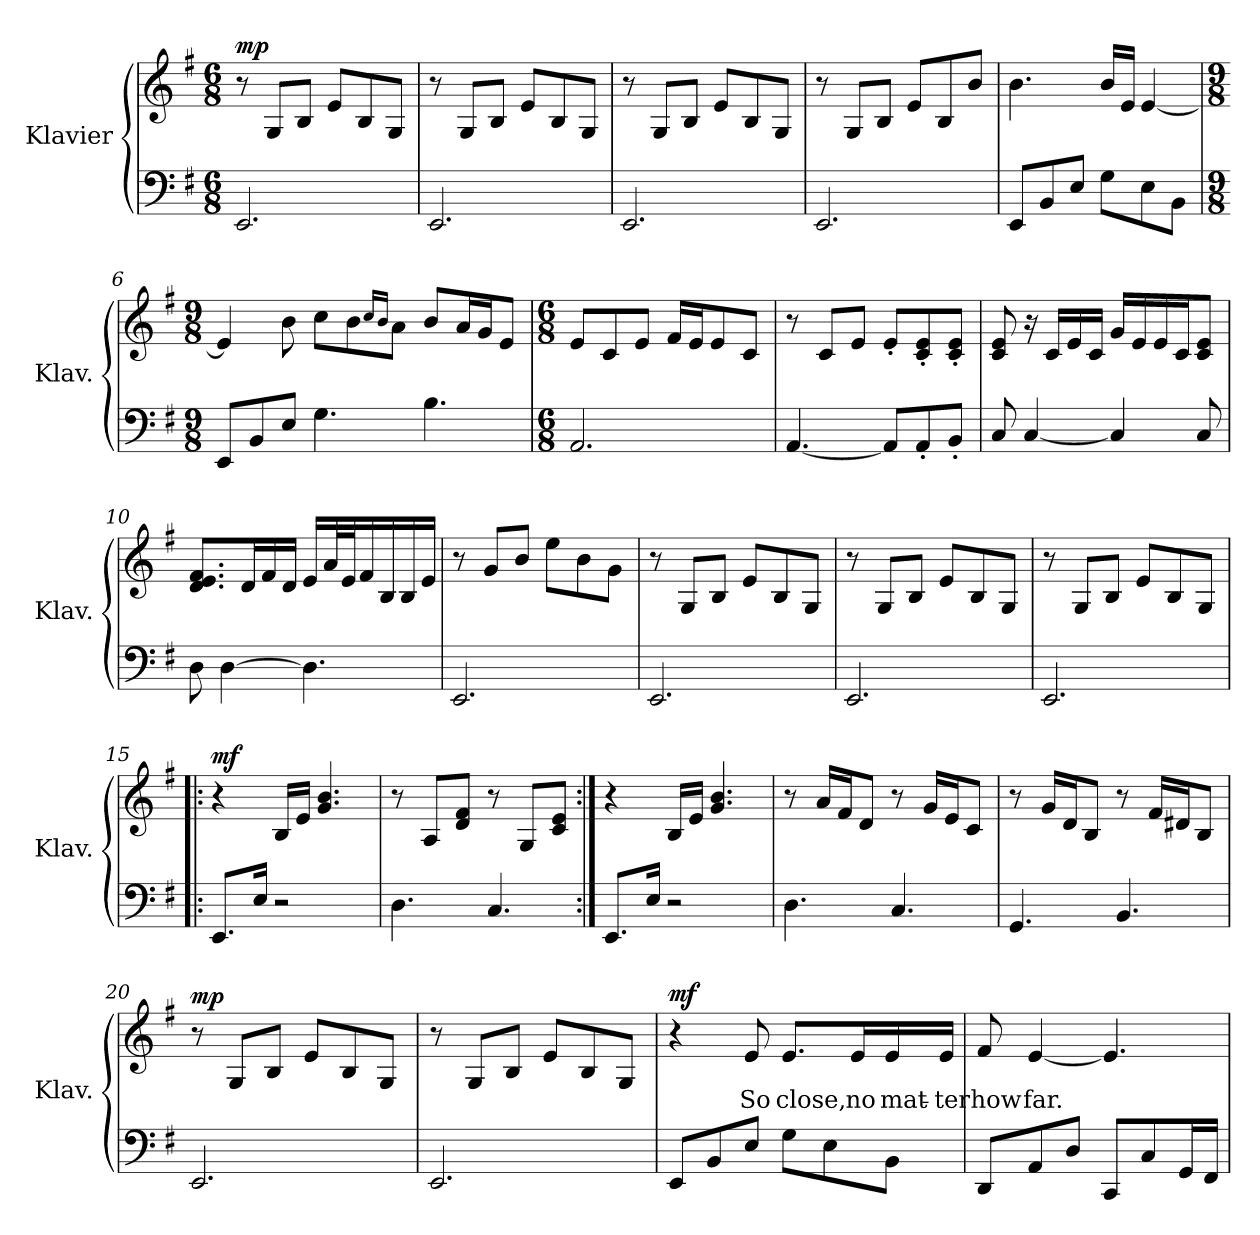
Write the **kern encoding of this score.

**kern	**kern	**text	**dynam
*part1	*part1	*part1	*part1
*staff2	*staff1	*staff1	*staff1/2
*I"Klavier	*	*	*
*I'Klav.	*	*	*
*clefF4	*clefG2	*	*
*k[f#]	*k[f#]	*	*
*M6/8	*M6/8	*	*
*MM75	*MM75	*	*
=1	=1	=1	=1
!	!	!	!LO:DY:b=2
2.EE/	8r	.	mp
.	8G/L	.	.
.	8B/J	.	.
.	8e/L	.	.
.	8B/	.	.
.	8G/J	.	.
=2	=2	=2	=2
2.EE/	8r	.	.
.	8G/L	.	.
.	8B/J	.	.
.	8e/L	.	.
.	8B/	.	.
.	8G/J	.	.
=3	=3	=3	=3
2.EE/	8r	.	.
.	8G/L	.	.
.	8B/J	.	.
.	8e/L	.	.
.	8B/	.	.
.	8G/J	.	.
=4	=4	=4	=4
2.EE/	8r	.	.
.	8G/L	.	.
.	8B/J	.	.
.	8e/L	.	.
.	8B/	.	.
.	8b/J	.	.
=5	=5	=5	=5
8EE/L	4.b\	.	.
8BB/	.	.	.
8E/J	.	.	.
8G\L	16b/LL	.	.
.	16e/JJ	.	.
8E\	[4e/	.	.
8BB\J	.	.	.
=6	=6	=6	=6
*M9/8	*M9/8	*	*
8EE/L	4e/]	.	.
8BB/	.	.	.
8E/J	8b\	.	.
4.G\	8cc\L	.	.
.	8b\	.	.
.	16qcc/LL	.	.
.	16qb/JJ	.	.
.	8a\J	.	.
4.B\	8b/L	.	.
.	16a/L	.	.
.	16g/J	.	.
.	8e/J	.	.
=7	=7	=7	=7
*M6/8	*M6/8	*	*
2.AA/	8e/L	.	.
.	8c/	.	.
.	8e/J	.	.
.	16f#/LL	.	.
.	16e/J	.	.
.	8e/	.	.
.	8c/J	.	.
=8	=8	=8	=8
[4.AA/	8r	.	.
.	8c/L	.	.
.	8e/J	.	.
8AA/L]	8e'/L	.	.
8AA'/	8c/' 8e/'	.	.
8BB'/J	8c/' 8e/'J	.	.
=9	=9	=9	=9
8C/	8c/ 8e/	.	.
[4C/	16r	.	.
.	16c/LL	.	.
.	16e/	.	.
.	16c/JJ	.	.
4C/]	16g/LL	.	.
.	16e/	.	.
.	16e/	.	.
.	16c/J	.	.
8C/	8c/ 8e/J	.	.
=10	=10	=10	=10
8D\	8.d/ 8.e/ 8.f#/L	.	.
[4D\	.	.	.
.	16d/L	.	.
.	16f#/	.	.
.	16d/JJ	.	.
4.D\]	16e/LL	.	.
.	32a/L	.	.
.	32e/J	.	.
.	16f#/	.	.
.	16B/	.	.
.	16B/	.	.
.	16e/JJ	.	.
=11	=11	=11	=11
2.EE/	8r	.	.
.	8g/L	.	.
.	8b/J	.	.
.	8ee\L	.	.
.	8b\	.	.
.	8g\J	.	.
=12	=12	=12	=12
2.EE/	8r	.	.
.	8G/L	.	.
.	8B/J	.	.
.	8e/L	.	.
.	8B/	.	.
.	8G/J	.	.
=13	=13	=13	=13
2.EE/	8r	.	.
.	8G/L	.	.
.	8B/J	.	.
.	8e/L	.	.
.	8B/	.	.
.	8G/J	.	.
=14	=14	=14	=14
2.EE/	8r	.	.
.	8G/L	.	.
.	8B/J	.	.
.	8e/L	.	.
.	8B/	.	.
.	8G/J	.	.
=15!|:	=15!|:	=15!|:	=15!|:
!	!	!	!LO:DY:b=2
8.EE/L	4r	.	mf
16E/Jk	.	.	.
2r	16B/LL	.	.
.	16e/JJ	.	.
.	4.g/ 4.b/	.	.
=16	=16	=16	=16
4.D\	8r	.	.
.	8A/L	.	.
.	8d/ 8f#/J	.	.
4.C/	8r	.	.
.	8G/L	.	.
.	8c/ 8e/J	.	.
=17:|!	=17:|!	=17:|!	=17:|!
8.EE/L	4r	.	.
16E/Jk	.	.	.
2r	16B/LL	.	.
.	16e/JJ	.	.
.	4.g/ 4.b/	.	.
=18	=18	=18	=18
4.D\	8r	.	.
.	16a/LL	.	.
.	16f#/J	.	.
.	8d/J	.	.
4.C/	8r	.	.
.	16g/LL	.	.
.	16e/J	.	.
.	8c/J	.	.
=19	=19	=19	=19
4.GG/	8r	.	.
.	16g/LL	.	.
.	16d/J	.	.
.	8B/J	.	.
4.BB/	8r	.	.
.	16f#/LL	.	.
.	16d#X/J	.	.
.	8B/J	.	.
=20	=20	=20	=20
!	!	!	!LO:DY:b=2
2.EE/	8r	.	mp
.	8G/L	.	.
.	8B/J	.	.
.	8e/L	.	.
.	8B/	.	.
.	8G/J	.	.
=21	=21	=21	=21
2.EE/	8r	.	.
.	8G/L	.	.
.	8B/J	.	.
.	8e/L	.	.
.	8B/	.	.
.	8G/J	.	.
=22	=22	=22	=22
!	!	!	!LO:DY:b=2
8EE/L	4r	.	mf
8BB/	.	.	.
8E/J	8e/	So	.
8G\L	8.e/L	close,	.
8E\	.	.	.
.	16e/L	no	.
8BB\J	16e/	mat-	.
.	16e/JJ	-ter	.
=23	=23	=23	=23
8DD/L	8f#/	how	.
8AA/	[4e/	far.	.
8D/J	.	.	.
8CC/L	4.e/]	.	.
8C/	.	.	.
16GG/L	.	.	.
16FF#/JJ	.	.	.
=	=	=	=
*-	*-	*-	*-
